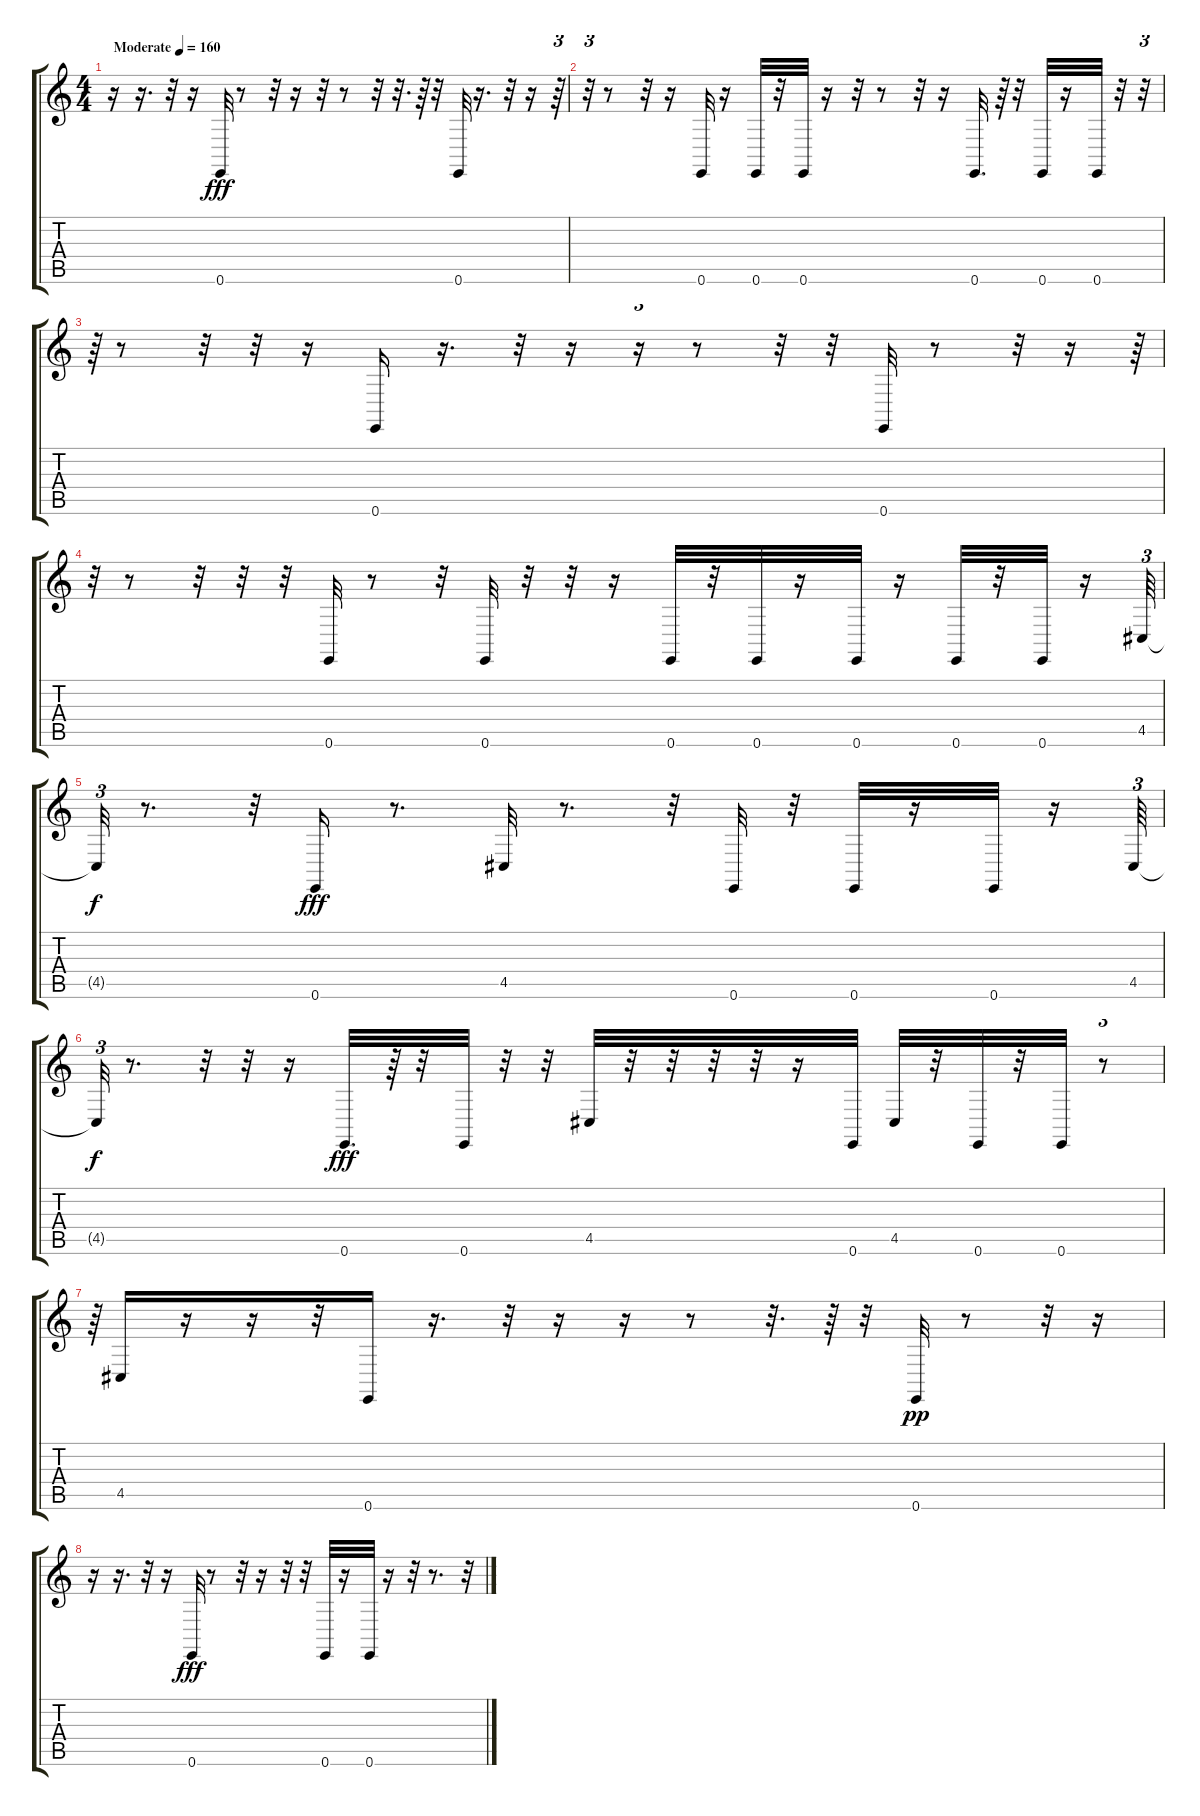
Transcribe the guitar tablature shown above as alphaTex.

\track "" {instrument acousticgrandpiano}
\staff {score tabs}
\tuning (E4 B3 G3 D3 A2 E2) {hide}
\ts (4 4)
\tempo (160 "Moderate")
\clef g2
\ks c
r.16{dy fff instrument acousticgrandpiano} r.16{d} r.32 r.16 0.6.32 r.8 r.32 r.16 r.32 r.8 r.32 r.32{d} r.64 r.32 0.6.32 r.16{d} r.32 r.16 r.64{tu (3 2)} |
r.32{tu (3 2)} r.8 r.32 r.16 0.6.32 r.16 0.6.32 r.32 0.6.32 r.16 r.32 r.8 r.32 r.16 0.6.32{d} r.64 r.32 0.6.32 r.16 0.6.32 r.32 r.32{tu (3 2)} |
r.64{tu (3 2)} r.8 r.32 r.32 r.16 0.6.16 r.16{d} r.32 r.16 r.16{tu (3 2)} r.8 r.32 r.32 0.6.32 r.8 r.32 r.16 r.64{tu (3 2)} |
r.32{tu (3 2)} r.8 r.32 r.32 r.32 0.6.32 r.8 r.32 0.6.32 r.32 r.32 r.16 0.6.32 r.32 0.6.32 r.16 0.6.32 r.16 0.6.32 r.32 0.6.32 r.16 4.5.64{tu (3 2)} |
4.5{t}.32{tu (3 2) dy f} r.8{d} r.32 0.6.16{dy fff} r.8{d} 4.5.32 r.8{d} r.32 0.6.32 r.32 0.6.32 r.16 0.6.32 r.16 4.5.64{tu (3 2)} |
4.5{t}.32{tu (3 2) dy f} r.8{d} r.32 r.32 r.16 0.6.32{d dy fff} r.64 r.32 0.6.32 r.32 r.32 4.5.32 r.32 r.32 r.32 r.32 r.16 0.6.32 4.5.32 r.32 0.6.32 r.32 0.6.32 r.8{tu (3 2)} |
r.64{tu (3 2)} 4.5.16 r.16 r.16 r.32 0.6.16 r.16{d} r.32 r.16 r.16 r.8 r.32{d} r.64 r.32 0.6.32{dy pp} r.8 r.32 r.16 |
r.16 r.16{d} r.32 r.16 0.6.32{dy fff} r.8 r.32 r.16 r.32 r.32 0.6.32 r.16 0.6.32 r.16 r.32 r.8{d} r.32
